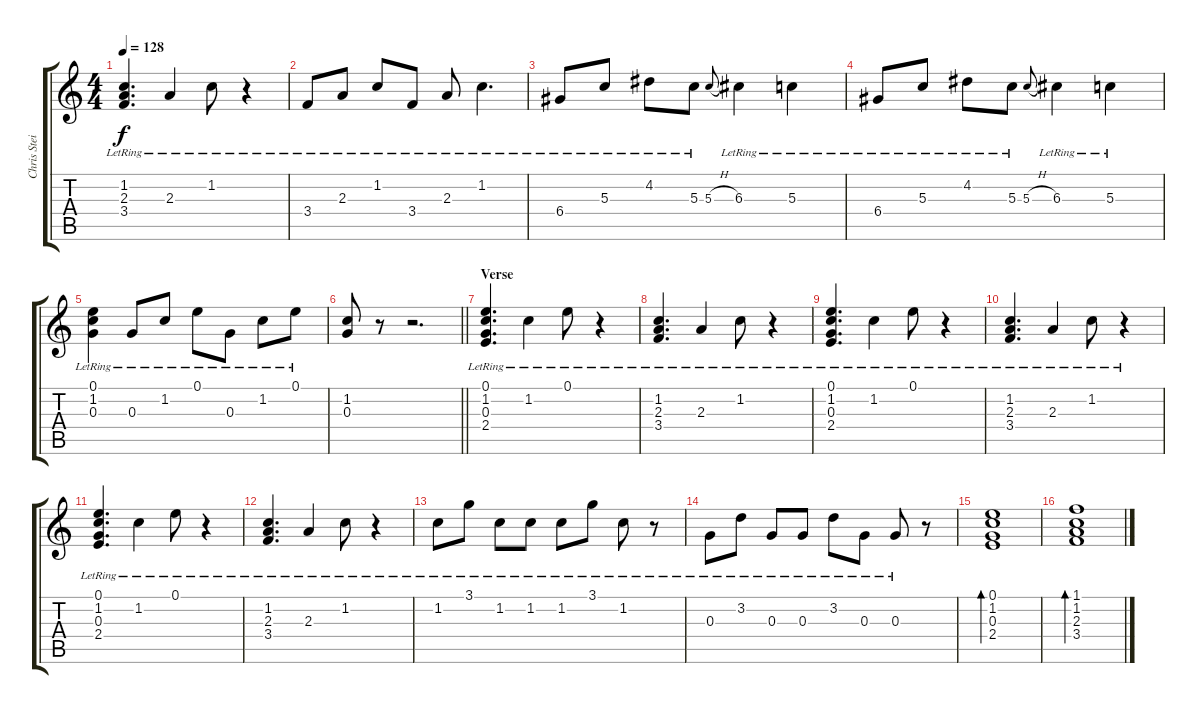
\track ("Chris Stein" "Chris Stei") {instrument electricguitarjazz}
\staff {score tabs}
\tuning (E4 B3 G3 D3 A2 E2) {hide}
\ts (4 4)
\tempo 128
\clef g2
\ks c
(1.2{lr} 2.3{lr} 3.4{lr}).4{d dy f} 2.3{lr}.4 1.2{lr}.8 r.4 |
3.4{lr}.8 2.3{lr}.8 1.2{lr}.8 3.4{lr}.8 2.3{lr}.8 1.2{lr}.4{d} |
6.4{lr}.8 5.3{lr}.8 4.2{lr}.8 5.3{lr}.8 5.3{h}.8{gr onbeat} 6.3{lr}.4 5.3{lr}.4 |
6.4{lr}.8 5.3{lr}.8 4.2{lr}.8 5.3{lr}.8 5.3{h}.8{gr onbeat} 6.3{lr}.4 5.3{lr}.4 |
(0.1{lr} 1.2{lr} 0.3{lr}).4 0.3{lr}.8 1.2{lr}.8 0.1{lr}.8 0.3{lr}.8 1.2{lr}.8 0.1{lr}.8 |
\barLineRight lightlight
(1.2 0.3).8 r.8 r.2{d} |
\section ("" "Verse")
(0.1{lr} 1.2{lr} 0.3{lr} 2.4{lr}).4{d} 1.2{lr}.4 0.1{lr}.8 r.4 |
(1.2{lr} 2.3{lr} 3.4{lr}).4{d} 2.3{lr}.4 1.2{lr}.8 r.4 |
(0.1{lr} 1.2{lr} 0.3{lr} 2.4{lr}).4{d} 1.2{lr}.4 0.1{lr}.8 r.4 |
(1.2{lr} 2.3{lr} 3.4{lr}).4{d} 2.3{lr}.4 1.2{lr}.8 r.4 |
(0.1{lr} 1.2{lr} 0.3{lr} 2.4{lr}).4{d} 1.2{lr}.4 0.1{lr}.8 r.4 |
(1.2{lr} 2.3{lr} 3.4{lr}).4{d} 2.3{lr}.4 1.2{lr}.8 r.4 |
1.2{lr}.8 3.1{lr}.8 1.2{lr}.8 1.2{lr}.8 1.2{lr}.8 3.1{lr}.8 1.2{lr}.8 r.8 |
0.3{lr}.8 3.2{lr}.8 0.3{lr}.8 0.3{lr}.8 3.2{lr}.8 0.3{lr}.8 0.3{lr}.8 r.8 |
(0.1 1.2 0.3 2.4).1{bd 240} |
(1.1 1.2 2.3 3.4).1{bd 240}
